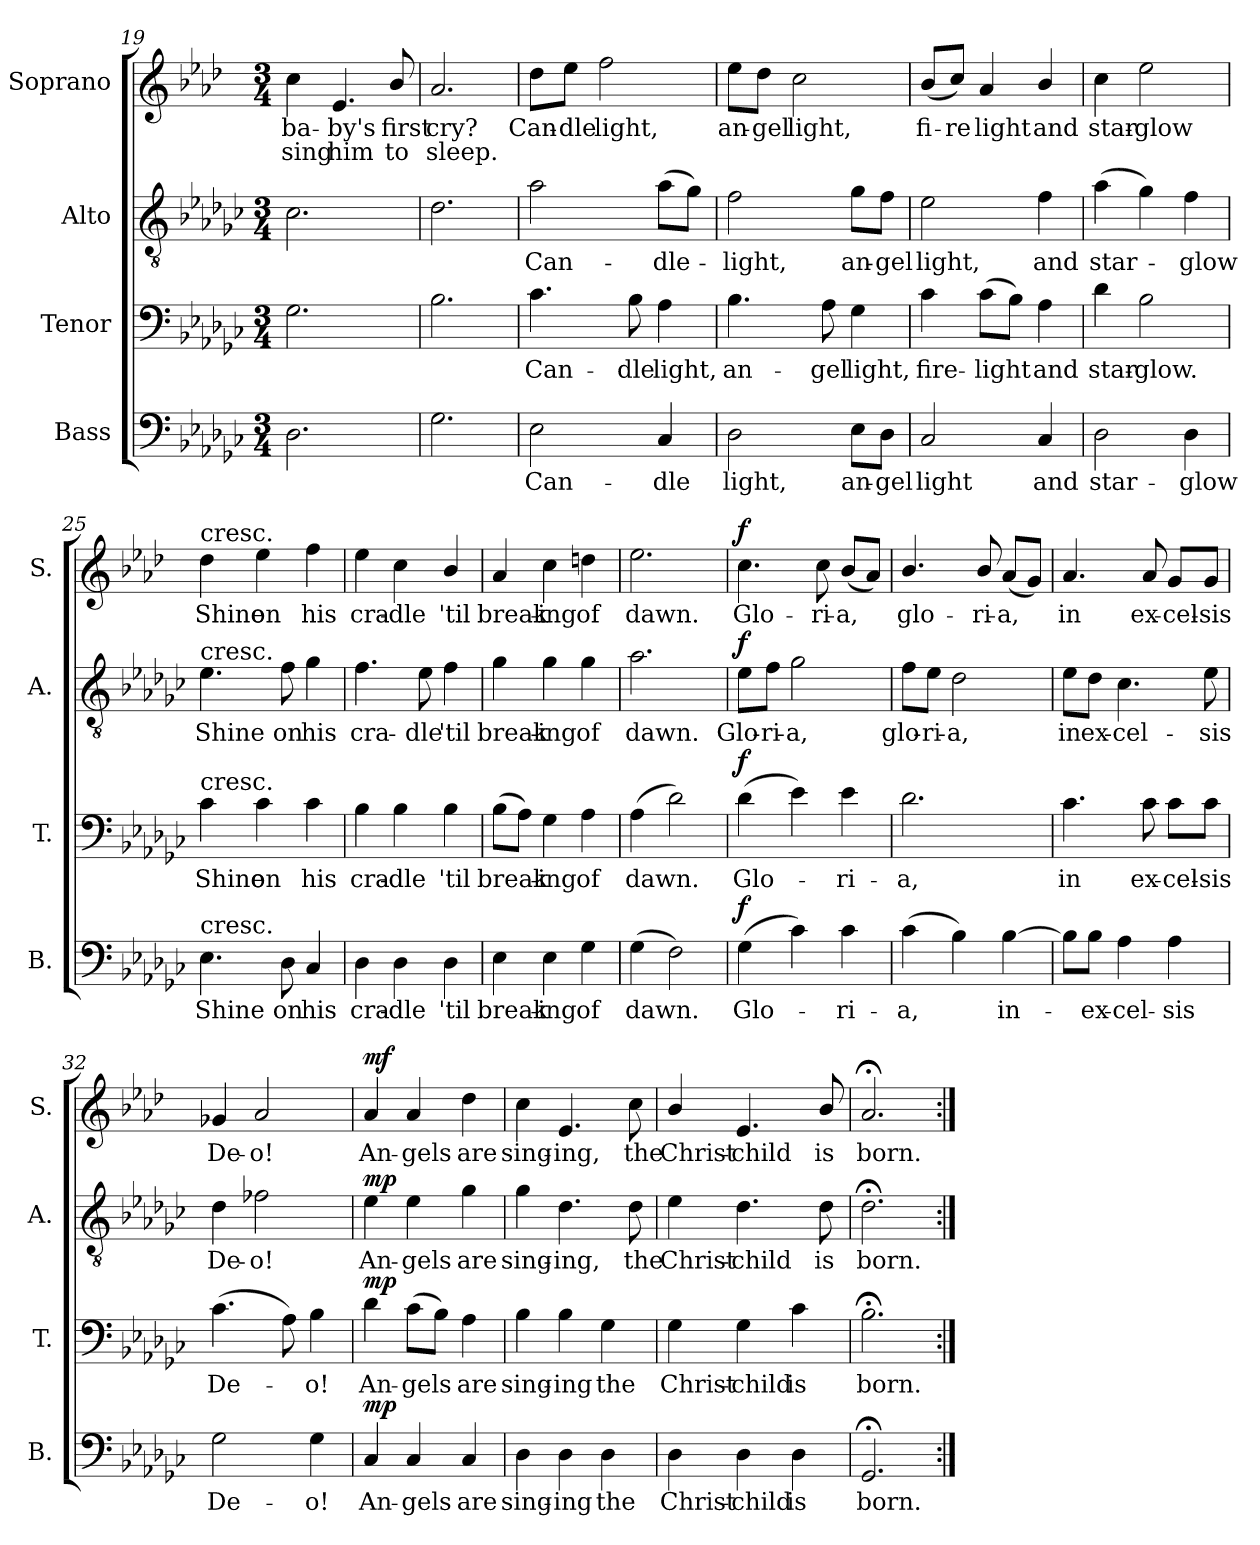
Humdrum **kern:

**kern	**text	**dynam	**kern	**text	**dynam	**kern	**text	**dynam	**kern	**text	**text	**dynam
*part4	*part4	*part4	*part3	*part3	*part3	*part2	*part2	*part2	*part1	*part1	*part1	*part1
*staff4	*staff4	*staff4	*staff3	*staff3	*staff3	*staff2	*staff2	*staff2	*staff1	*staff1	*staff1	*staff1
*I"Bass	*	*	*I"Tenor	*	*	*I"Alto	*	*	*I"Soprano	*	*	*
*I'B.	*	*	*I'T.	*	*	*I'A.	*	*	*I'S.	*	*	*
*clefF4	*	*	*clefF4	*	*	*clefGv2	*	*	*clefG2	*	*	*
*	*	*	*	*	*	*	*	*	*ITrd1c2	*	*	*
*k[b-e-a-d-g-c-]	*	*	*k[b-e-a-d-g-c-]	*	*	*k[b-e-a-d-g-c-]	*	*	*k[b-e-a-d-g-c-]	*	*	*
*M3/4	*	*	*M3/4	*	*	*M3/4	*	*	*M3/4	*	*	*
=19	=19	=19	=19	=19	=19	=19	=19	=19	=19	=19	=19	=19
2.D-\	.	.	2.G-\	.	.	2.c-\	.	.	4b-\	ba-	sing	.
.	.	.	.	.	.	.	.	.	4.d-/	-by's	him	.
.	.	.	.	.	.	.	.	.	8a-/	first	to	.
=20	=20	=20	=20	=20	=20	=20	=20	=20	=20	=20	=20	=20
2.G-\	.	.	2.B-\	.	.	2.d-\	.	.	2.g-/	cry?	sleep.	.
!!LO:PB:g=z
=21	=21	=21	=21	=21	=21	=21	=21	=21	=21	=21	=21	=21
2E-\	Can-	.	4.c-\	Can-	.	2a-\	Can-	.	8cc-\L	Can-	.	.
.	.	.	.	.	.	.	.	.	8dd-\J	-dle	.	.
.	.	.	.	.	.	.	.	.	2ee-\	light,	.	.
.	.	.	8B-\	-dle	.	.	.	.	.	.	.	.
4C-/	-dle	.	4A-\	light,	.	(8a-\L	-dle-	.	.	.	.	.
.	.	.	.	.	.	8g-\J)	.	.	.	.	.	.
=22	=22	=22	=22	=22	=22	=22	=22	=22	=22	=22	=22	=22
2D-\	light,	.	4.B-\	an-	.	2f\	-light,	.	8dd-\L	an-	.	.
.	.	.	.	.	.	.	.	.	8cc-\J	-gel	.	.
.	.	.	.	.	.	.	.	.	2b-\	light,	.	.
.	.	.	8A-\	-gel	.	.	.	.	.	.	.	.
8E-\L	an-	.	4G-\	light,	.	8g-\L	an-	.	.	.	.	.
8D-\J	-gel	.	.	.	.	8f\J	-gel	.	.	.	.	.
=23	=23	=23	=23	=23	=23	=23	=23	=23	=23	=23	=23	=23
2C-/	light	.	4c-\	fire-	.	2e-\	light,	.	(8a-/L	fi-	.	.
.	.	.	.	.	.	.	.	.	8b-/J)	-re	.	.
.	.	.	(8c-\L	-light	.	.	.	.	4g-/	light	.	.
.	.	.	8B-\J)	.	.	.	.	.	.	.	.	.
4C-/	and	.	4A-\	and	.	4f\	and	.	4a-/	and	.	.
=24	=24	=24	=24	=24	=24	=24	=24	=24	=24	=24	=24	=24
2D-\	star-	.	4d-\	star-	.	(4a-\	star-	.	4b-\	star-	.	.
.	.	.	2B-\	-glow.	.	4g-\)	.	.	2dd-\	-glow	.	.
4D-\	-glow	.	.	.	.	4f\	-glow	.	.	.	.	.
!!LO:LB:g=z
=25	=25	=25	=25	=25	=25	=25	=25	=25	=25	=25	=25	=25
!	!	!	!	!	!	!	!	!	!LO:TX:a:t=cresc.	!	!	!
!	!	!	!	!	!	!LO:TX:a:t=cresc.	!	!	!	!	!	!
!	!	!	!LO:TX:a:t=cresc.	!	!	!	!	!	!	!	!	!
!LO:TX:a:t=cresc.	!	!	!	!	!	!	!	!	!	!	!	!
4.E-\	Shine	.	4c-\	Shine	.	4.e-\	Shine	.	4cc-\	Shine	.	.
.	.	.	4c-\	on	.	.	.	.	4dd-\	on	.	.
8D-\	on	.	.	.	.	8f\	on	.	.	.	.	.
4C-/	his	.	4c-\	his	.	4g-\	his	.	4ee-\	his	.	.
=26	=26	=26	=26	=26	=26	=26	=26	=26	=26	=26	=26	=26
4D-\	cra-	.	4B-\	cra-	.	4.f\	cra-	.	4dd-\	cra-	.	.
4D-\	-dle	.	4B-\	-dle	.	.	.	.	4b-\	-dle	.	.
.	.	.	.	.	.	8e-\	-dle	.	.	.	.	.
4D-\	'til	.	4B-\	'til	.	4f\	'til	.	4a-/	'til	.	.
=27	=27	=27	=27	=27	=27	=27	=27	=27	=27	=27	=27	=27
4E-\	break-	.	(8B-\L	break-	.	4g-\	break-	.	4g-/	break-	.	.
.	.	.	8A-\J)	.	.	.	.	.	.	.	.	.
4E-\	-ing	.	4G-\	-ing	.	4g-\	-ing	.	4b-\	-ing	.	.
4G-\	of	.	4A-\	of	.	4g-\	of	.	4ccn\	of	.	.
=28	=28	=28	=28	=28	=28	=28	=28	=28	=28	=28	=28	=28
(4G-\	dawn.	.	(4A-\	dawn.	.	2.a-\	dawn.	.	2.dd-\	dawn.	.	.
2F\)	.	.	2d-\)	.	.	.	.	.	.	.	.	.
=29	=29	=29	=29	=29	=29	=29	=29	=29	=29	=29	=29	=29
!	!	!LO:DY:a	!	!	!LO:DY:a	!	!	!LO:DY:a	!	!	!	!LO:DY:a
(4G-\	Glo-	f	(4d-\	Glo-	f	8e-\L	Glo-	f	4.b-\	Glo-	.	f
.	.	.	.	.	.	8f\J	-ri-	.	.	.	.	.
4c-\)	.	.	4e-\)	.	.	2g-\	-a,	.	.	.	.	.
.	.	.	.	.	.	.	.	.	8b-\	-ri-	.	.
4c-\	-ri-	.	4e-\	-ri-	.	.	.	.	(8a-/L	-a,	.	.
.	.	.	.	.	.	.	.	.	8g-/J)	.	.	.
!!LO:LB:g=z
=30	=30	=30	=30	=30	=30	=30	=30	=30	=30	=30	=30	=30
(4c-\	-a,	.	2.d-\	-a,	.	8f\L	glo-	.	4.a-/	glo-	.	.
.	.	.	.	.	.	8e-\J	-ri-	.	.	.	.	.
4B-\)	.	.	.	.	.	2d-\	-a,	.	.	.	.	.
.	.	.	.	.	.	.	.	.	8a-/	-ri-	.	.
[4B-\	in-	.	.	.	.	.	.	.	(8g-/L	-a,	.	.
.	.	.	.	.	.	.	.	.	8f/J)	.	.	.
=31	=31	=31	=31	=31	=31	=31	=31	=31	=31	=31	=31	=31
8B-\L]	.	.	4.c-\	in	.	8e-\L	in	.	4.g-/	in	.	.
8B-\J	-ex-	.	.	.	.	8d-\J	ex-	.	.	.	.	.
4A-\	-cel-	.	.	.	.	4.c-\	-cel-	.	.	.	.	.
.	.	.	8c-\	ex-	.	.	.	.	8g-/	ex-	.	.
4A-\	-sis	.	8c-\L	-cel-	.	.	.	.	8f/L	-cel-	.	.
.	.	.	8c-\J	-sis	.	8e-\	-sis	.	8f/J	-sis	.	.
=32	=32	=32	=32	=32	=32	=32	=32	=32	=32	=32	=32	=32
2G-\	De-	.	(4.c-\	De-	.	4d-\	De-	.	4f-X/	De-	.	.
.	.	.	.	.	.	2f-X\	-o!	.	2g-/	-o!	.	.
.	.	.	8A-\)	.	.	.	.	.	.	.	.	.
4G-\	-o!	.	4B-\	-o!	.	.	.	.	.	.	.	.
=33	=33	=33	=33	=33	=33	=33	=33	=33	=33	=33	=33	=33
!	!	!LO:DY:a	!	!	!LO:DY:a	!	!	!LO:DY:a	!	!	!	!LO:DY:a
4C-/	An-	mp	4d-\	An-	mp	4e-\	An-	mp	4g-/	An-	.	mf
4C-/	-gels	.	(8c-\L	-gels	.	4e-\	-gels	.	4g-/	-gels	.	.
.	.	.	8B-\J)	.	.	.	.	.	.	.	.	.
4C-/	are	.	4A-\	are	.	4g-\	are	.	4cc-\	are	.	.
=34	=34	=34	=34	=34	=34	=34	=34	=34	=34	=34	=34	=34
4D-\	sing-	.	4B-\	sing-	.	4g-\	sing-	.	4b-\	sing-	.	.
4D-\	-ing	.	4B-\	-ing	.	4.d-\	-ing,	.	4.d-/	-ing,	.	.
4D-\	the	.	4G-\	the	.	.	.	.	.	.	.	.
.	.	.	.	.	.	8d-\	the	.	8b-\	the	.	.
!!LO:PB:g=z
=35	=35	=35	=35	=35	=35	=35	=35	=35	=35	=35	=35	=35
4D-\	Christ-	.	4G-\	Christ-	.	4e-\	Christ-	.	4a-/	Christ-	.	.
4D-\	-child	.	4G-\	-child	.	4.d-\	-child	.	4.d-/	-child	.	.
4D-\	is	.	4c-\	is	.	.	.	.	.	.	.	.
.	.	.	.	.	.	8d-\	is	.	8a-/	is	.	.
=36	=36	=36	=36	=36	=36	=36	=36	=36	=36	=36	=36	=36
2.GG-;</	born.	.	2.B-;<\	born.	.	2.d-;<\	born.	.	2.g-;</	born.	.	.
=:|!	=:|!	=:|!	=:|!	=:|!	=:|!	=:|!	=:|!	=:|!	=:|!	=:|!	=:|!	=:|!
*-	*-	*-	*-	*-	*-	*-	*-	*-	*-	*-	*-	*-
